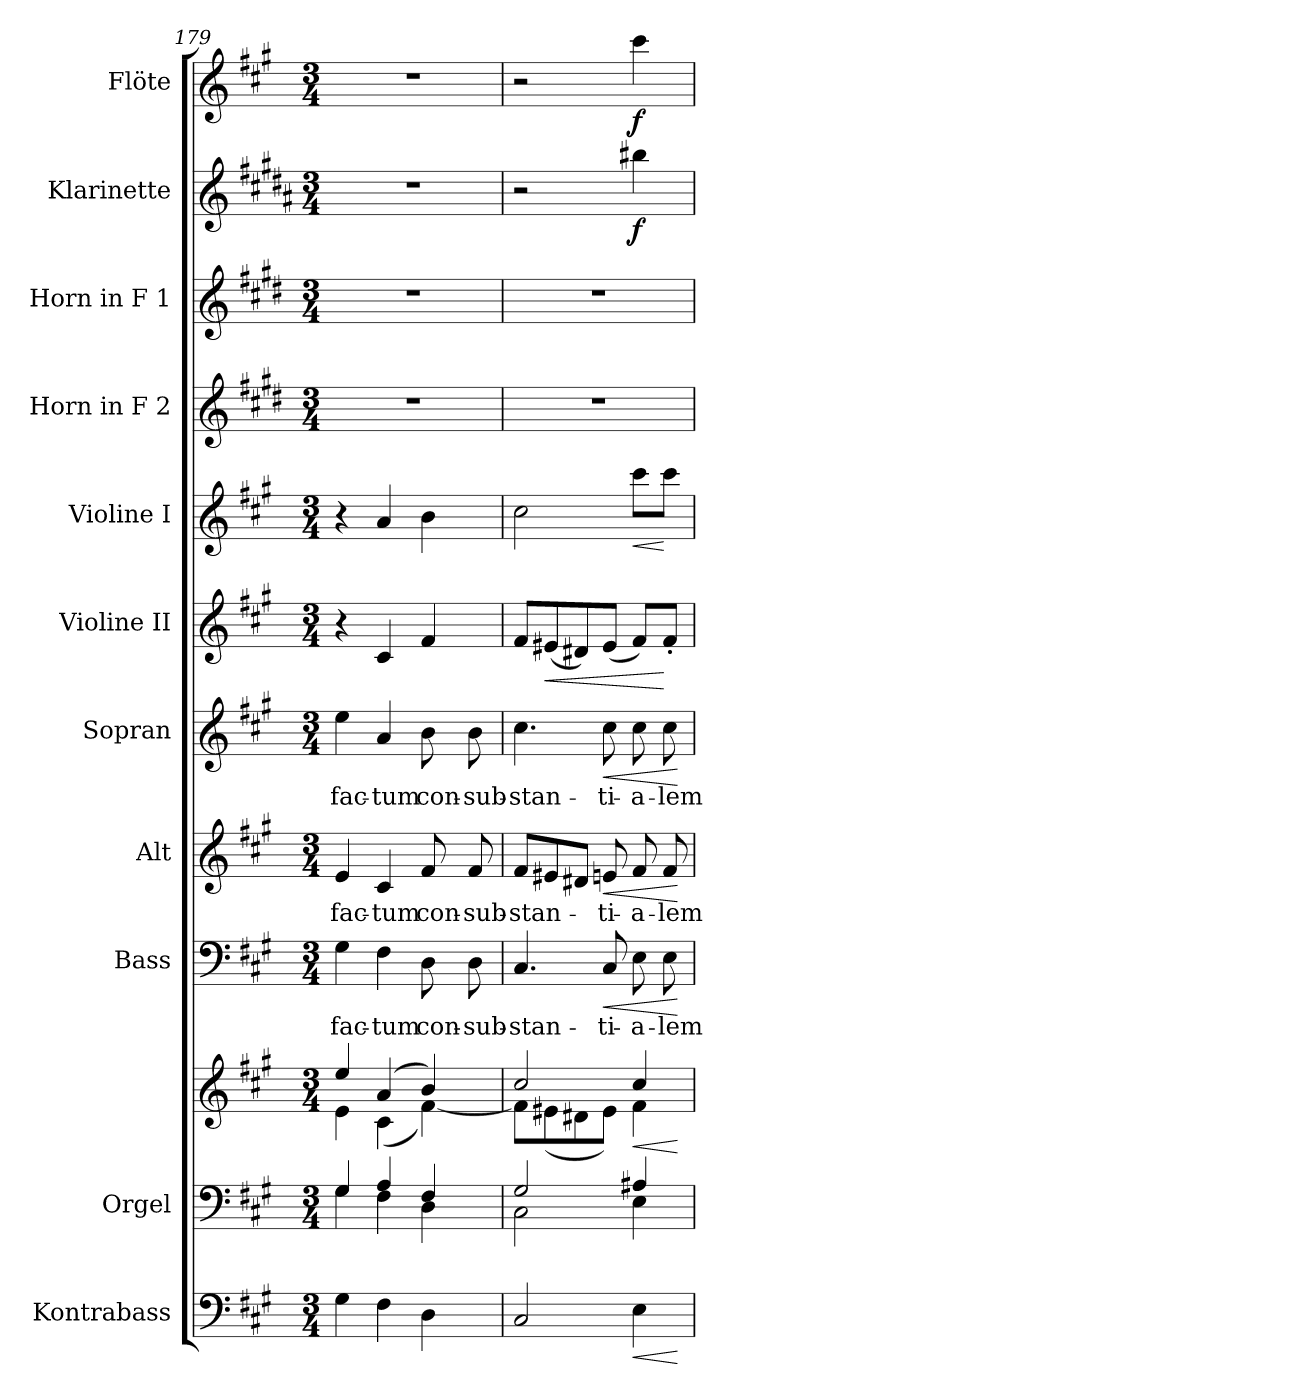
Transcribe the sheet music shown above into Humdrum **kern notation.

**kern	**dynam	**kern	**kern	**dynam	**kern	**text	**dynam	**kern	**text	**dynam	**kern	**text	**dynam	**kern	**dynam	**kern	**dynam	**kern	**kern	**kern	**dynam	**kern	**dynam
*part11	*part11	*part10	*part10	*part10	*part9	*part9	*part9	*part8	*part8	*part8	*part7	*part7	*part7	*part6	*part6	*part5	*part5	*part4	*part3	*part2	*part2	*part1	*part1
*staff12	*staff12	*staff11	*staff10	*staff10/11	*staff9	*staff9	*staff9	*staff8	*staff8	*staff8	*staff7	*staff7	*staff7	*staff6	*staff6	*staff5	*staff5	*staff4	*staff3	*staff2	*staff2	*staff1	*staff1
*I"Kontrabass	*	*I"Orgel	*	*	*I"Bass	*	*	*I"Alt	*	*	*I"Sopran	*	*	*I"Violine II	*	*I"Violine I	*	*I"Horn in F 2	*I"Horn in F 1	*I"Klarinette	*	*I"Flöte	*
*I'Kb.	*	*I'Org.	*	*	*I'B.	*	*	*I'A.	*	*	*I'S.	*	*	*I'Vl. II	*	*I'Vl. I	*	*	*	*I'Kl.	*	*I'Fl.	*
*clefF4	*	*clefF4	*clefG2	*	*clefF4	*	*	*clefG2	*	*	*clefG2	*	*	*clefG2	*	*clefG2	*	*clefG2	*clefG2	*clefG2	*	*clefG2	*
*ITrd7c12	*	*	*	*	*	*	*	*	*	*	*	*	*	*	*	*	*	*ITrd4c7	*ITrd4c7	*ITrd1c2	*	*	*
*k[f#c#g#]	*	*k[f#c#g#]	*k[f#c#g#]	*	*k[f#c#g#]	*	*	*k[f#c#g#]	*	*	*k[f#c#g#]	*	*	*k[f#c#g#]	*	*k[f#c#g#]	*	*k[f#c#g#]	*k[f#c#g#]	*k[f#c#g#]	*	*k[f#c#g#]	*
*A:	*	*A:	*A:	*	*A:	*	*	*A:	*	*	*A:	*	*	*A:	*	*A:	*	*A:	*A:	*A:	*	*A:	*
*M3/4	*	*M3/4	*M3/4	*	*M3/4	*	*	*M3/4	*	*	*M3/4	*	*	*M3/4	*	*M3/4	*	*M3/4	*M3/4	*M3/4	*	*M3/4	*
=179	=179	=179	=179	=179	=179	=179	=179	=179	=179	=179	=179	=179	=179	=179	=179	=179	=179	=179	=179	=179	=179	=179	=179
*	*	*^	*^	*	*	*	*	*	*	*	*	*	*	*	*	*	*	*	*	*	*	*	*
!	!	!	!	!	!	!	!	!LO:LY:b	!	!	!LO:LY:b	!	!	!LO:LY:b	!	!	!	!	!	!	!	!	!	!	!
4GG#\	.	4G#/	4G#\	4ee/	4e\	.	4G#\	fac-	.	4e/	fac-	.	4ee\	fac-	.	4r	.	4r	.	2.r	2.r	2.r	.	2.r	.
!	!	!	!	!	!	!	!	!LO:LY:b	!	!	!LO:LY:b	!	!	!LO:LY:b	!	!	!	!	!	!	!	!	!	!	!
4FF#\	.	4A/	4F#\	(4a/	(<4c#\	.	4F#\	-tum	.	4c#/	-tum	.	4a/	-tum	.	4c#/	.	4a/	.	.	.	.	.	.	.
!	!	!	!	!	!	!	!	!LO:LY:b	!	!	!LO:LY:b	!	!	!LO:LY:b	!	!	!	!	!	!	!	!	!	!	!
4DD\	.	4F#/	4D\	4b/)	[<4f#\)	.	8D\	con-	.	8f#/	con-	.	8b\	con-	.	4f#/	.	4b\	.	.	.	.	.	.	.
!	!	!	!	!	!	!	!	!LO:LY:b	!	!	!LO:LY:b	!	!	!LO:LY:b	!	!	!	!	!	!	!	!	!	!	!
.	.	.	.	.	.	.	8D\	-sub-	.	8f#/	-sub-	.	8b\	-sub-	.	.	.	.	.	.	.	.	.	.	.
=180	=180	=180	=180	=180	=180	=180	=180	=180	=180	=180	=180	=180	=180	=180	=180	=180	=180	=180	=180	=180	=180	=180	=180	=180	=180
!	!	!	!	!	!	!	!	!LO:LY:b	!	!	!LO:LY:b	!	!	!LO:LY:b	!	!	!	!	!	!	!	!	!	!	!
2CC#/	.	2G#/	2C#\	2cc#/	8f#\L]	.	4.C#/	-stan-	.	8f#/L	-stan-	.	4.cc#\	-stan-	.	8f#/L	.	2cc#\	.	2.r	2.r	2r	.	2r	.
!	!	!	!	!	!	!	!	!	!	!	!	!	!	!	!	!	!LO:HP:b	!	!	!	!	!	!	!	!
.	.	.	.	.	(>8e#X\	.	.	.	.	8e#X/	.	.	.	.	.	(<8e#X/	<	.	.	.	.	.	.	.	.
.	.	.	.	.	8d#X\	.	.	.	.	8d#X/J	.	.	.	.	.	8d#X/)	.	.	.	.	.	.	.	.	.
!	!	!	!	!	!	!	!	!LO:LY:b	!LO:HP:b	!	!LO:LY:b	!LO:HP:b	!	!LO:LY:b	!LO:HP:b	!	!	!	!	!	!	!	!	!	!
.	.	.	.	.	8e#\J)	.	8C#/	-ti-	<	8en/	-ti-	<	8cc#\	-ti-	<	(<8e#/J	.	.	.	.	.	.	.	.	.
!	!LO:HP:b	!	!	!	!	!LO:HP:b	!	!LO:LY:b	!	!	!LO:LY:b	!	!	!LO:LY:b	!	!	!	!	!LO:HP:b	!	!	!	!LO:DY:b	!	!LO:DY:b
4EE\	<	4A#X/	4E\	4cc#/	4f#\	<	8E\	-a-	.	8f#/	-a-	.	8cc#\	-a-	.	8f#/L)	.	8ccc#\L	<	.	.	4aa#X\	f	4ccc#\	f
!	!	!	!	!	!	!	!	!LO:LY:b	!	!	!LO:LY:b	!	!	!LO:LY:b	!	!	!	!	!	!	!	!	!	!	!
.	.	.	.	.	.	.	8E\	-lem	.	8f#/	-lem	.	8cc#\	-lem	.	8f#'</J	[	8ccc#\J	[	.	.	.	.	.	.
*	*	*v	*v	*	*	*	*	*	*	*	*	*	*	*	*	*	*	*	*	*	*	*	*	*	*
*	*	*	*v	*v	*	*	*	*	*	*	*	*	*	*	*	*	*	*	*	*	*	*	*	*
.	[	.	.	[	.	.	[	.	.	[	.	.	[	.	.	.	.	.	.	.	.	.	.
=	=	=	=	=	=	=	=	=	=	=	=	=	=	=	=	=	=	=	=	=	=	=	=
*-	*-	*-	*-	*-	*-	*-	*-	*-	*-	*-	*-	*-	*-	*-	*-	*-	*-	*-	*-	*-	*-	*-	*-
